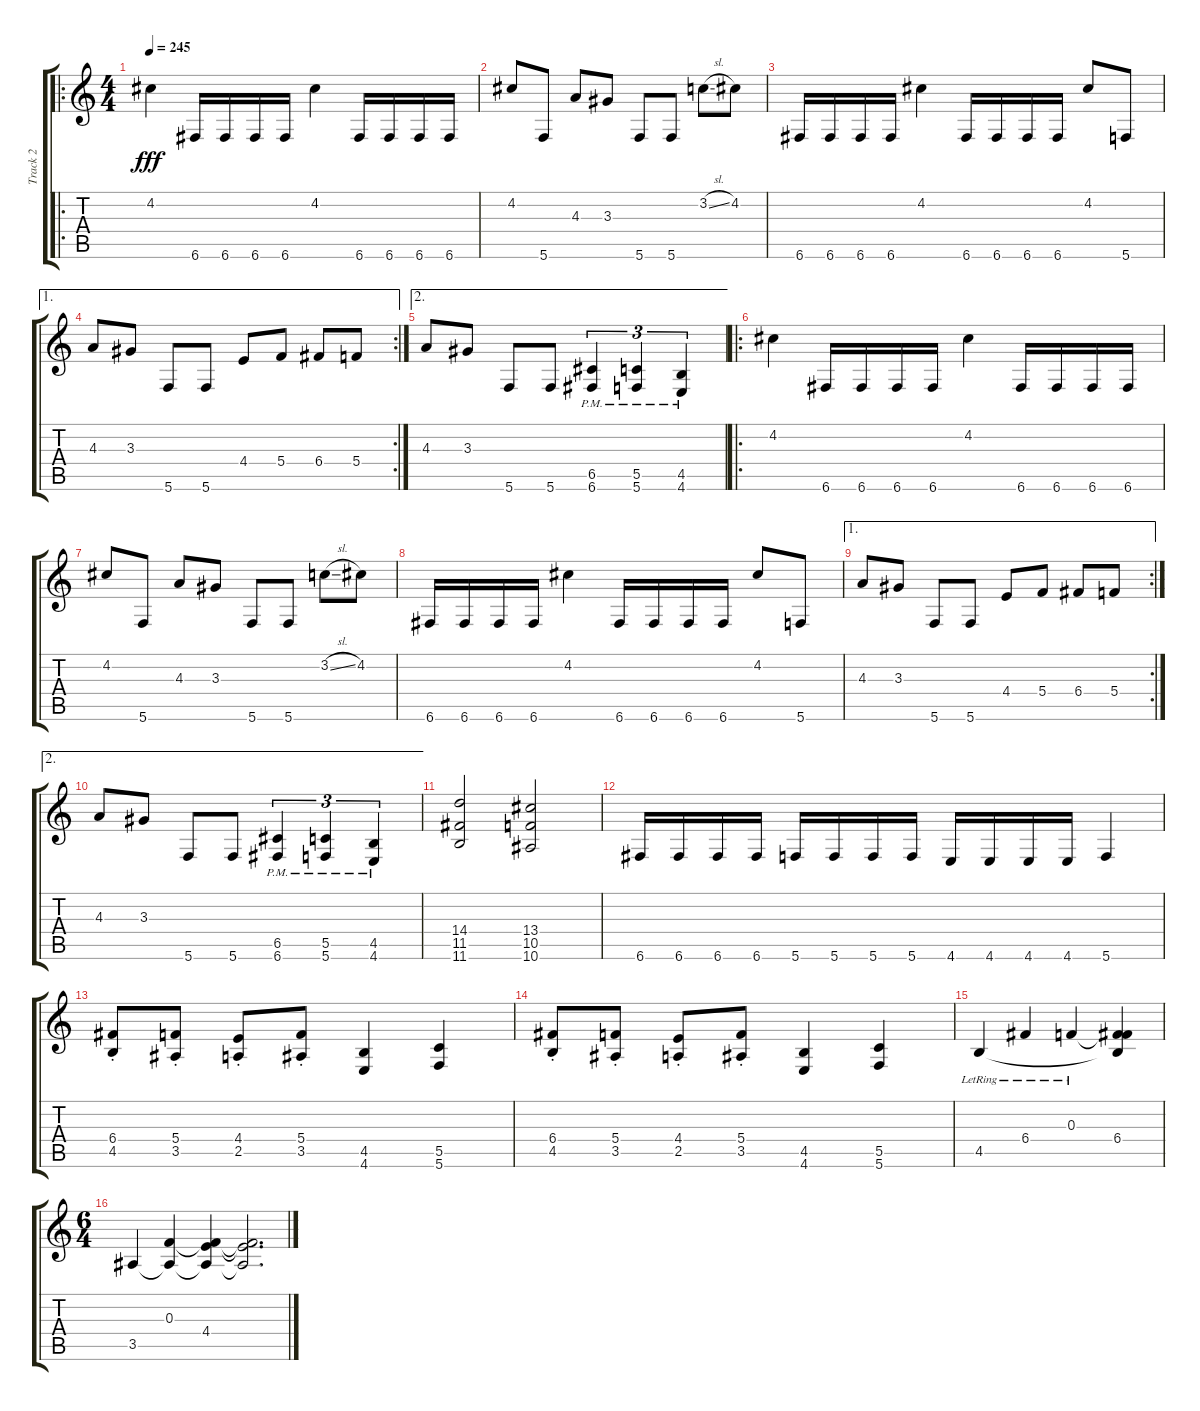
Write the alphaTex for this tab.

\track ("Track 2" "Track 2") {instrument distortionguitar}
\staff {score tabs}
\tuning (D4 A3 F3 C3 G2 C2) {hide}
\ro
\ts (4 4)
\tempo 245
\clef g2
\ks c
4.2.4{dy fff} 6.6.16 6.6.16 6.6.16 6.6.16 4.2.4 6.6.16 6.6.16 6.6.16 6.6.16 |
4.2.8 5.6.8 4.3.8 3.3.8 5.6.8 5.6.8 3.2{sl}.8 4.2.8 |
6.6.16 6.6.16 6.6.16 6.6.16 4.2.4 6.6.16 6.6.16 6.6.16 6.6.16 4.2.8 5.6.8 |
\ae 1
\rc 2
4.3.8 3.3.8 5.6.8 5.6.8 4.4.8 5.4.8 6.4.8 5.4.8 |
\ae 2
4.3.8 3.3.8 5.6.8 5.6.8 (6.5{pm} 6.6{pm}).4{tu (3 2)} (5.5{pm} 5.6{pm}).4{tu (3 2)} (4.5{pm} 4.6{pm}).4{tu (3 2)} |
\ro
4.2.4 6.6.16 6.6.16 6.6.16 6.6.16 4.2.4 6.6.16 6.6.16 6.6.16 6.6.16 |
4.2.8 5.6.8 4.3.8 3.3.8 5.6.8 5.6.8 3.2{sl}.8 4.2.8 |
6.6.16 6.6.16 6.6.16 6.6.16 4.2.4 6.6.16 6.6.16 6.6.16 6.6.16 4.2.8 5.6.8 |
\ae 1
\rc 2
4.3.8 3.3.8 5.6.8 5.6.8 4.4.8 5.4.8 6.4.8 5.4.8 |
\ae 2
4.3.8 3.3.8 5.6.8 5.6.8 (6.5{pm} 6.6{pm}).4{tu (3 2)} (5.5{pm} 5.6{pm}).4{tu (3 2)} (4.5{pm} 4.6{pm}).4{tu (3 2)} |
(14.4 11.5 11.6).2 (13.4 10.5 10.6).2 |
6.6.16 6.6.16 6.6.16 6.6.16 5.6.16 5.6.16 5.6.16 5.6.16 4.6.16 4.6.16 4.6.16 4.6.16 5.6.4 |
(6.4{st} 4.5{st}).8 (5.4{st} 3.5{st}).8 (4.4{st} 2.5{st}).8 (5.4{st} 3.5{st}).8 (4.5 4.6).4 (5.5 5.6).4 |
(6.4{st} 4.5{st}).8 (5.4{st} 3.5{st}).8 (4.4{st} 2.5{st}).8 (5.4{st} 3.5{st}).8 (4.5 4.6).4 (5.5 5.6).4 |
4.5{lr}.4 6.4{lr}.4 0.3{lr}.4 (0.3{t} 6.4 4.5{t}).4 |
\ts (6 4)
3.5.4 (0.3 3.5{t}).4 (0.3{t} 4.4 3.5{t}).4 (0.3{t} 4.4{t} 3.5{t}).2{d}
